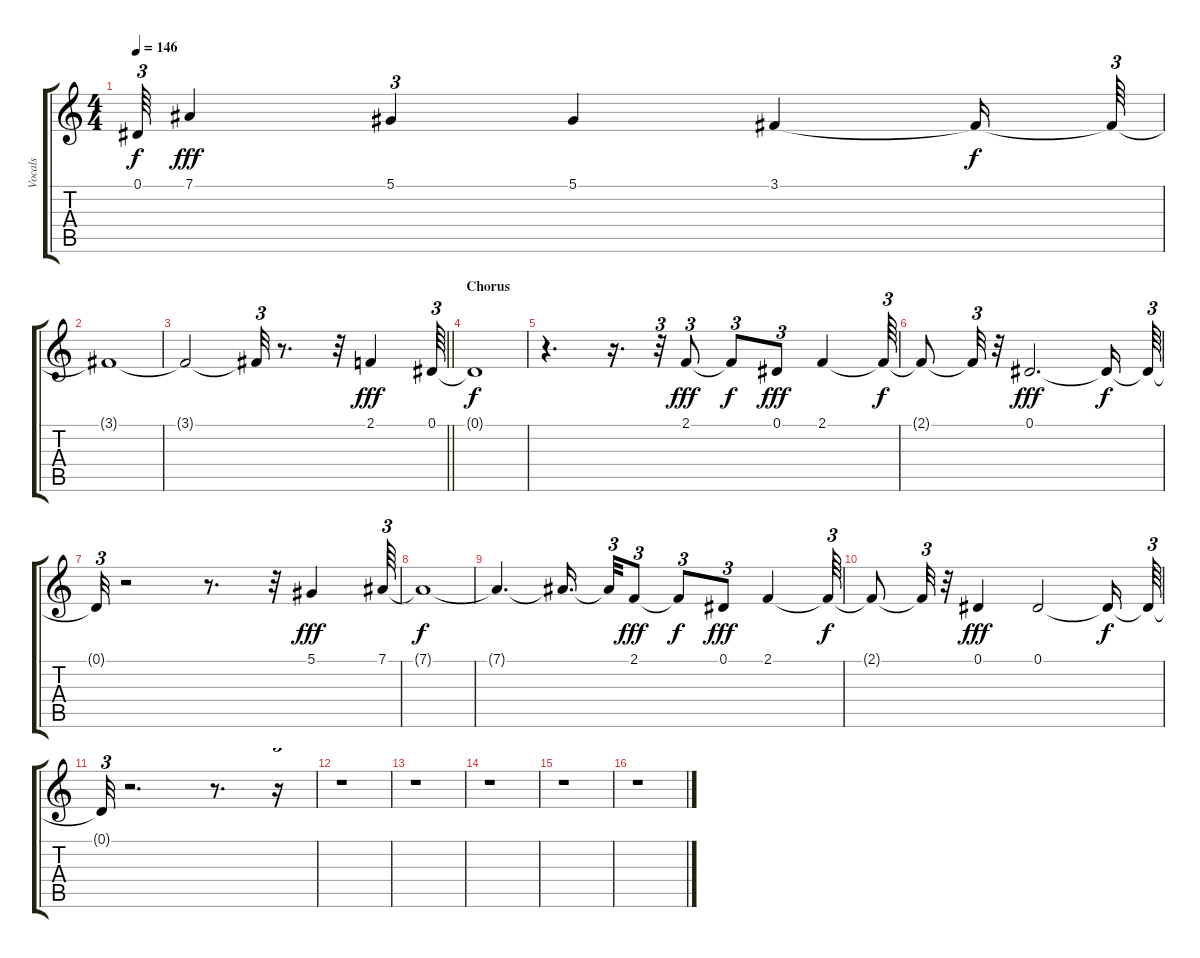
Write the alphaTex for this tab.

\track ("Vocals" "Vocals") {instrument lead2sawtooth}
\staff {score tabs}
\tuning (Eb4 Bb3 Gb3 Db3 Ab2 Eb2) {hide}
\ts (4 4)
\tempo 146
\clef g2
\ks c
0.1{t}.64{tu (3 2) dy f} 7.1.4{dy fff} 5.1.4{tu (3 2)} 5.1.4 3.1.4 3.1{t}.16{dy f} 3.1{t}.64{tu (3 2)} |
3.1{t}.1 |
\barLineRight lightlight
3.1{t}.2 3.1{t}.32{tu (3 2)} r.8{d} r.32 2.1.4{dy fff} 0.1.64{tu (3 2)} |
\section ("" "Chorus")
0.1{t}.1{dy f} |
r.4{d} r.16{d} r.32{tu (3 2)} 2.1.8{tu (3 2) dy fff} 2.1{t}.8{tu (3 2) dy f} 0.1.8{tu (3 2) dy fff} 2.1.4 2.1{t}.64{tu (3 2) dy f} |
2.1{t}.8 2.1{t}.32{tu (3 2)} r.32 0.1.2{d dy fff} 0.1{t}.16{dy f} 0.1{t}.64{tu (3 2)} |
0.1{t}.32{tu (3 2)} r.2 r.8{d} r.32 5.1.4{dy fff} 7.1.64{tu (3 2)} |
7.1{t}.1{dy f} |
7.1{t}.4{d} 7.1{t}.16{d beam splitsecondary} 7.1{t}.32{tu (3 2)} 2.1.8{tu (3 2) dy fff} 2.1{t}.8{tu (3 2) dy f} 0.1.8{tu (3 2) dy fff} 2.1.4 2.1{t}.64{tu (3 2) dy f} |
2.1{t}.8 2.1{t}.32{tu (3 2)} r.32 0.1.4{dy fff} 0.1.2 0.1{t}.16{dy f} 0.1{t}.64{tu (3 2)} |
0.1{t}.32{tu (3 2)} r.2{d} r.8{d} r.16{tu (3 2)} |
r.1 |
r.1 |
r.1 |
r.1 |
r.1
